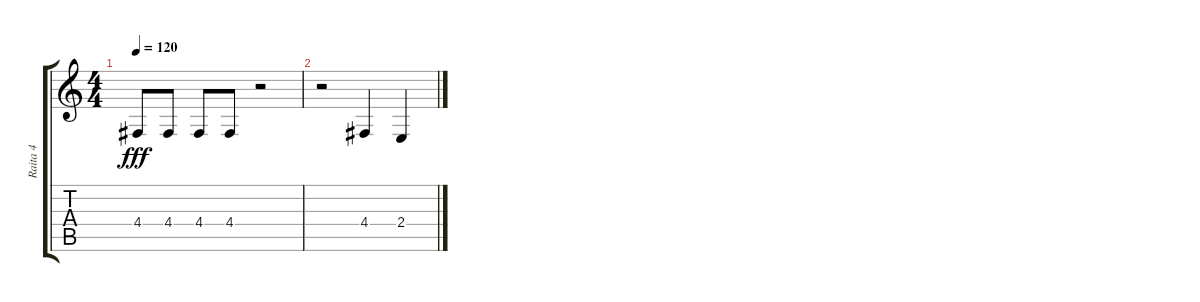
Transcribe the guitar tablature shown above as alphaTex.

\track ("Raita 4" "Raita 4") {instrument lead2sawtooth}
\staff {score tabs}
\tuning (E4 B3 G3 D3 A2 E2) {hide}
\ts (4 4)
\tempo 120
\clef g2
\ks c
4.4.8{dy fff} 4.4.8 4.4.8 4.4.8 r.2 |
r.2 4.4.4 2.4.4
